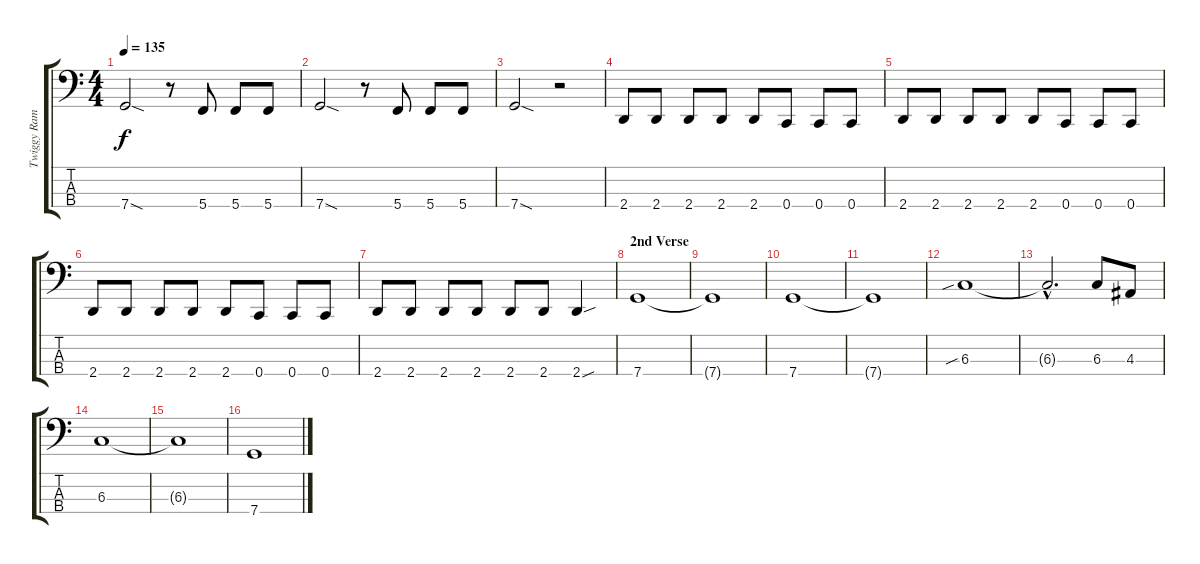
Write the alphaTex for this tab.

\track ("Twiggy Ramirez" "Twiggy Ram") {instrument electricbasspick}
\staff {score tabs}
\tuning (E2 B1 Gb1 C1) {hide}
\ts (4 4)
\tempo 135
\clef f4
\ks c
7.4{sod}.2{dy f} r.8 5.4.8 5.4.8 5.4.8 |
7.4{sod}.2 r.8 5.4.8 5.4.8 5.4.8 |
7.4{sod}.2 r.2 |
2.4.8 2.4.8 2.4.8 2.4.8 2.4.8 0.4.8 0.4.8 0.4.8 |
2.4.8 2.4.8 2.4.8 2.4.8 2.4.8 0.4.8 0.4.8 0.4.8 |
2.4.8 2.4.8 2.4.8 2.4.8 2.4.8 0.4.8 0.4.8 0.4.8 |
2.4.8 2.4.8 2.4.8 2.4.8 2.4.8 2.4.8 2.4{sou}.4 |
\section ("" "2nd Verse")
7.4.1 |
7.4{t}.1 |
7.4.1 |
7.4{t}.1 |
6.3{sib}.1 |
6.3{hac t}.2{d} 6.3.8 4.3.8 |
6.3.1 |
6.3{t}.1 |
7.4.1
